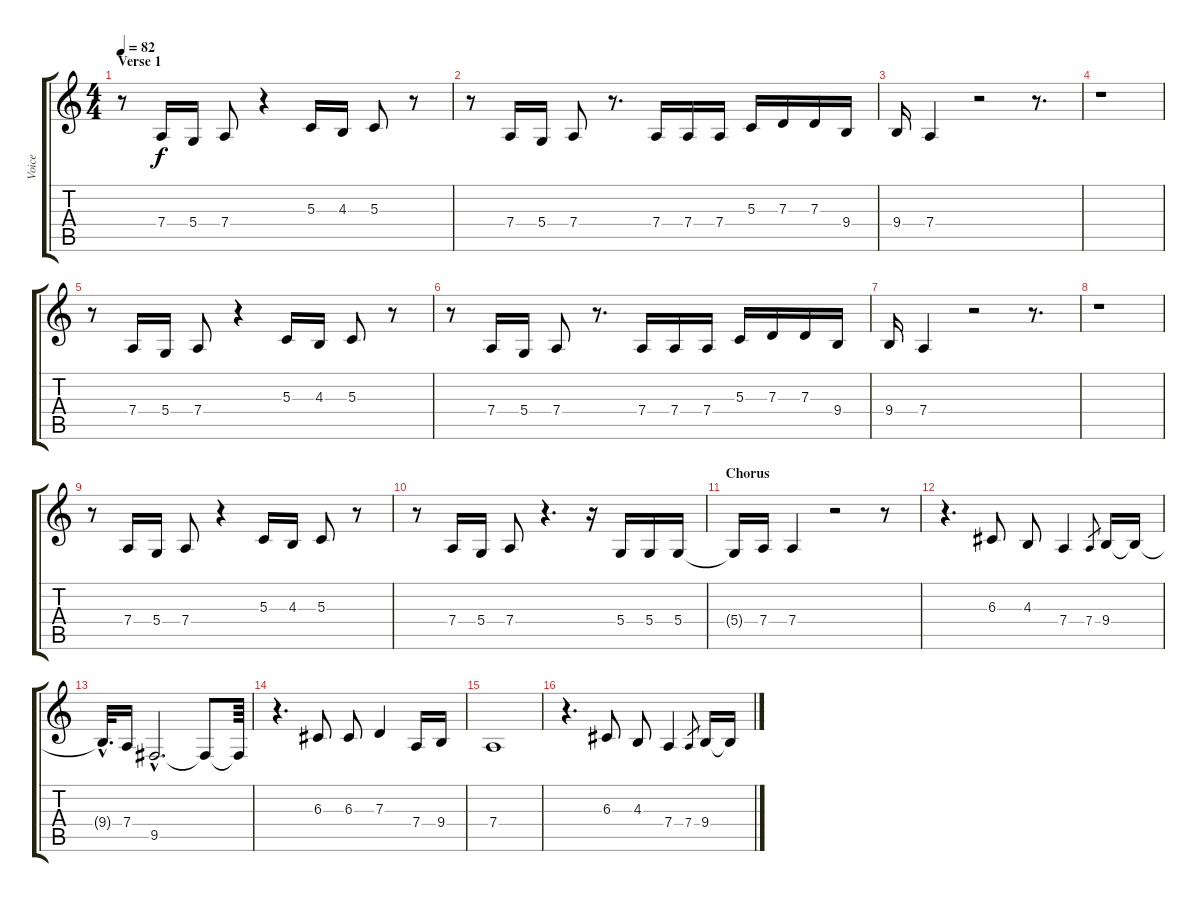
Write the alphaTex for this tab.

\track ("Voice" "Voice") {instrument trombone}
\staff {score tabs}
\tuning (E4 B3 G3 D3 A2 E2) {hide}
\ts (4 4)
\section ("" "Verse 1")
\tempo 82
\clef g2
\ks c
r.8{dy f} 7.4.16 5.4.16 7.4.8 r.4 5.3.16 4.3.16 5.3.8 r.8 |
r.8 7.4.16 5.4.16 7.4.8 r.8{d} 7.4.16 7.4.16 7.4.16 5.3.16 7.3.16 7.3.16 9.4.16 |
9.4.16 7.4.4 r.2 r.8{d} |
r.1 |
r.8 7.4.16 5.4.16 7.4.8 r.4 5.3.16 4.3.16 5.3.8 r.8 |
r.8 7.4.16 5.4.16 7.4.8 r.8{d} 7.4.16 7.4.16 7.4.16 5.3.16 7.3.16 7.3.16 9.4.16 |
9.4.16 7.4.4 r.2 r.8{d} |
r.1 |
r.8 7.4.16 5.4.16 7.4.8 r.4 5.3.16 4.3.16 5.3.8 r.8 |
r.8 7.4.16 5.4.16 7.4.8 r.4{d} r.16 5.4.16 5.4.16 5.4.16 |
\section ("" "Chorus")
5.4{t}.16 7.4.16 7.4.4 r.2 r.8 |
r.4{d} 6.3.8 4.3.8 7.4.4 7.4.8{gr} 9.4.16 9.4{t}.16 |
9.4{hac t}.32{d} 7.4.16 9.5{hac}.2{d} 9.5{t}.8 9.5{t}.64 |
r.4{d} 6.3.8 6.3.8 7.3.4 7.4.16 9.4.16 |
7.4.1 |
r.4{d} 6.3.8 4.3.8 7.4.4 7.4.8{gr} 9.4.16 9.4{t}.16
